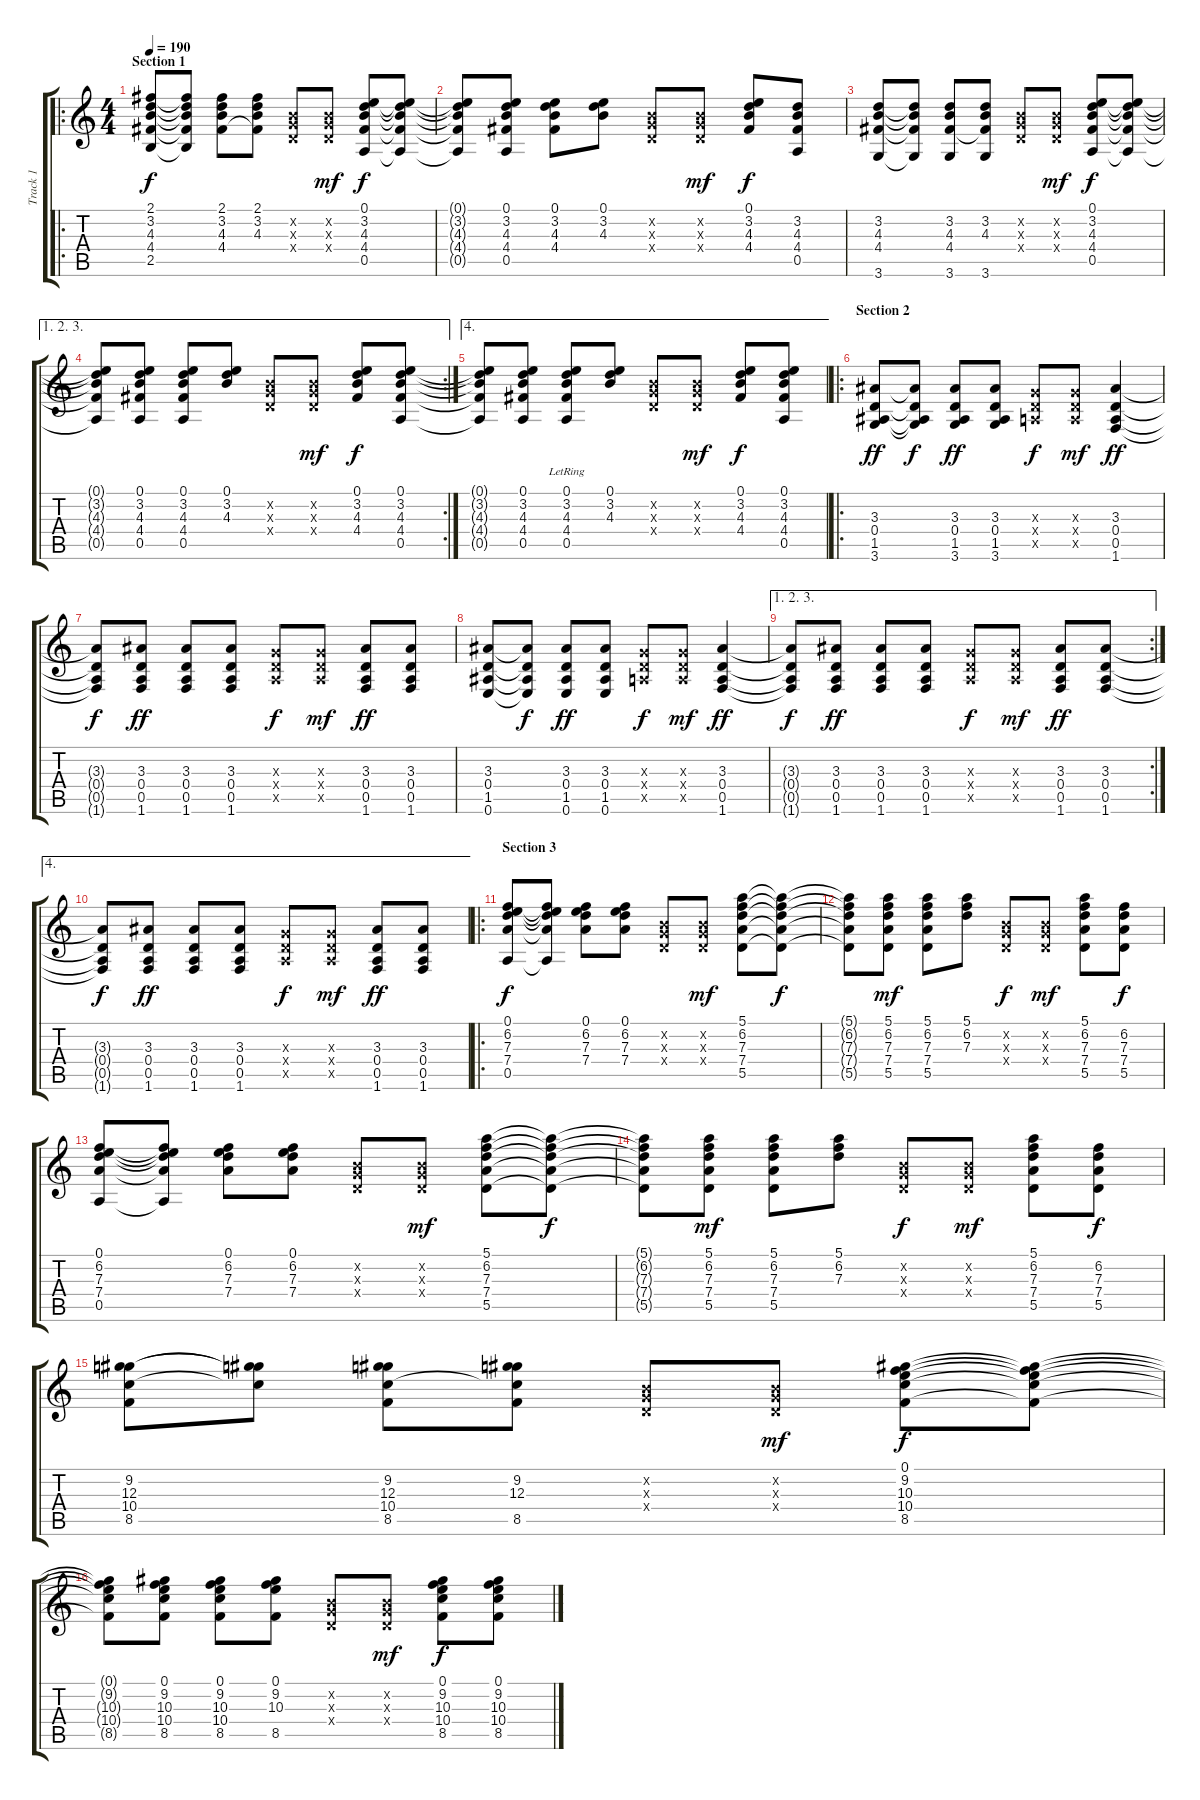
\track ("Track 1" "Track 1") {instrument electricguitarjazz}
\staff {score tabs}
\tuning (E4 B3 G3 D3 A2 E2) {hide}
\ro
\ts (4 4)
\section ("" "Section 1")
\tempo 190
\clef g2
\ks c
(2.1 3.2 4.3 4.4 2.5).8{dy f instrument electricguitarjazz} (2.1{t} 3.2{t} 4.3{t} 4.4{t} 2.5{t}).8 (2.1 3.2 4.3 4.4).8 (2.1 3.2 4.3 4.4{t}).8 (0.2{x} 0.3{x} 0.4{x}).8 (0.2{x} 0.3{x} 0.4{x}).8{dy mf} (0.1 3.2 4.3 4.4 0.5).8{dy f} (0.1{t} 3.2{t} 4.3{t} 4.4{t} 0.5{t}).8 |
(0.1{t} 3.2{t} 4.3{t} 4.4{t} 0.5{t}).8 (0.1 3.2 4.3 4.4 0.5).8 (0.1 3.2 4.3 4.4).8 (0.1 3.2 4.3).8 (0.2{x} 0.3{x} 0.4{x}).8 (0.2{x} 0.3{x} 0.4{x}).8{dy mf} (0.1 3.2 4.3 4.4).8{dy f} (3.2 4.3 4.4 0.5).8 |
(3.2 4.3 4.4 3.6).8 (3.2{t} 4.3{t} 4.4{t} 3.6{t}).8 (3.2 4.3 4.4 3.6).8 (3.2 4.3 4.4{t} 3.6).8 (0.2{x} 0.3{x} 0.4{x}).8 (0.2{x} 0.3{x} 0.4{x}).8{dy mf} (0.1 3.2 4.3 4.4 0.5).8{dy f} (0.1{t} 3.2{t} 4.3{t} 4.4{t} 0.5{t}).8 |
\ae (1 2 3)
\rc 2
(0.1{t} 3.2{t} 4.3{t} 4.4{t} 0.5{t}).8 (0.1 3.2 4.3 4.4 0.5).8 (0.1 3.2 4.3 4.4 0.5).8 (0.1 3.2 4.3).8 (0.2{x} 0.3{x} 0.4{x}).8 (0.2{x} 0.3{x} 0.4{x}).8{dy mf} (0.1 3.2 4.3 4.4).8{dy f} (0.1 3.2 4.3 4.4 0.5).8 |
\ae 4
(0.1{t} 3.2{t} 4.3{t} 4.4{t} 0.5{t}).8 (0.1 3.2 4.3 4.4 0.5).8 (0.1 3.2 4.3 4.4 0.5{lr}).8 (0.1 3.2 4.3).8 (0.2{x} 0.3{x} 0.4{x}).8 (0.2{x} 0.3{x} 0.4{x}).8{dy mf} (0.1 3.2 4.3 4.4).8{dy f} (0.1 3.2 4.3 4.4 0.5).8 |
\ro
\section ("" "Section 2")
(3.3 0.4 1.5 3.6).8{dy ff} (3.3{t} 0.4{t} 1.5{t} 3.6{t}).8{dy f} (3.3 0.4 1.5 3.6).8{dy ff} (3.3 0.4 1.5 3.6).8 (0.3{x} 0.4{x} 0.5{x}).8{dy f} (0.3{x} 0.4{x} 0.5{x}).8{dy mf} (3.3 0.4 0.5 1.6).4{dy ff} |
(3.3{t} 0.4{t} 0.5{t} 1.6{t}).8{dy f} (3.3 0.4 0.5 1.6).8{dy ff} (3.3 0.4 0.5 1.6).8 (3.3 0.4 0.5 1.6).8 (0.3{x} 0.4{x} 0.5{x}).8{dy f} (0.3{x} 0.4{x} 0.5{x}).8{dy mf} (3.3 0.4 0.5 1.6).8{dy ff} (3.3 0.4 0.5 1.6).8 |
(3.3 0.4 1.5 0.6).8 (3.3{t} 0.4{t} 1.5{t} 0.6{t}).8{dy f} (3.3 0.4 1.5 0.6).8{dy ff} (3.3 0.4 1.5 0.6).8 (0.3{x} 0.4{x} 0.5{x}).8{dy f} (0.3{x} 0.4{x} 0.5{x}).8{dy mf} (3.3 0.4 0.5 1.6).4{dy ff} |
\ae (1 2 3)
\rc 2
(3.3{t} 0.4{t} 0.5{t} 1.6{t}).8{dy f} (3.3 0.4 0.5 1.6).8{dy ff} (3.3 0.4 0.5 1.6).8 (3.3 0.4 0.5 1.6).8 (0.3{x} 0.4{x} 0.5{x}).8{dy f} (0.3{x} 0.4{x} 0.5{x}).8{dy mf} (3.3 0.4 0.5 1.6).8{dy ff} (3.3 0.4 0.5 1.6).8 |
\ae 4
(3.3{t} 0.4{t} 0.5{t} 1.6{t}).8{dy f} (3.3 0.4 0.5 1.6).8{dy ff} (3.3 0.4 0.5 1.6).8 (3.3 0.4 0.5 1.6).8 (0.3{x} 0.4{x} 0.5{x}).8{dy f} (0.3{x} 0.4{x} 0.5{x}).8{dy mf} (3.3 0.4 0.5 1.6).8{dy ff} (3.3 0.4 0.5 1.6).8 |
\ro
\section ("" "Section 3")
(0.1 6.2 7.3 7.4 0.5).8{dy f} (0.1{t} 6.2{t} 7.3{t} 7.4{t} 0.5{t}).8 (0.1 6.2 7.3 7.4).8 (0.1 6.2 7.3 7.4).8 (0.2{x} 0.3{x} 0.4{x}).8 (0.2{x} 0.3{x} 0.4{x}).8{dy mf} (5.1 6.2 7.3 7.4 5.5).8 (5.1{t} 6.2{t} 7.3{t} 7.4{t} 5.5{t}).8{dy f} |
(5.1{t} 6.2{t} 7.3{t} 7.4{t} 5.5{t}).8 (5.1 6.2 7.3 7.4 5.5).8{dy mf} (5.1 6.2 7.3 7.4 5.5).8 (5.1 6.2 7.3).8 (0.2{x} 0.3{x} 0.4{x}).8{dy f} (0.2{x} 0.3{x} 0.4{x}).8{dy mf} (5.1 6.2 7.3 7.4 5.5).8 (6.2 7.3 7.4 5.5).8{dy f} |
(0.1 6.2 7.3 7.4 0.5).8 (0.1{t} 6.2{t} 7.3{t} 7.4{t} 0.5{t}).8 (0.1 6.2 7.3 7.4).8 (0.1 6.2 7.3 7.4).8 (0.2{x} 0.3{x} 0.4{x}).8 (0.2{x} 0.3{x} 0.4{x}).8{dy mf} (5.1 6.2 7.3 7.4 5.5).8 (5.1{t} 6.2{t} 7.3{t} 7.4{t} 5.5{t}).8{dy f} |
(5.1{t} 6.2{t} 7.3{t} 7.4{t} 5.5{t}).8 (5.1 6.2 7.3 7.4 5.5).8{dy mf} (5.1 6.2 7.3 7.4 5.5).8 (5.1 6.2 7.3).8 (0.2{x} 0.3{x} 0.4{x}).8{dy f} (0.2{x} 0.3{x} 0.4{x}).8{dy mf} (5.1 6.2 7.3 7.4 5.5).8 (6.2 7.3 7.4 5.5).8{dy f} |
(9.2 12.3 10.4 8.5).8 (9.2{t} 12.3{t} 10.4{t}).8 (9.2 12.3 10.4 8.5).8 (9.2 12.3 10.4{t} 8.5).8 (0.2{x} 0.3{x} 0.4{x}).8 (0.2{x} 0.3{x} 0.4{x}).8{dy mf} (0.1 9.2 10.3 10.4 8.5).8{dy f} (0.1{t} 9.2{t} 10.3{t} 10.4{t} 8.5{t}).8 |
(0.1{t} 9.2{t} 10.3{t} 10.4{t} 8.5{t}).8 (0.1 9.2 10.3 10.4 8.5).8 (0.1 9.2 10.3 10.4 8.5).8 (0.1 9.2 10.3 8.5).8 (0.2{x} 0.3{x} 0.4{x}).8 (0.2{x} 0.3{x} 0.4{x}).8{dy mf} (0.1 9.2 10.3 10.4 8.5).8{dy f} (0.1 9.2 10.3 10.4 8.5).8
